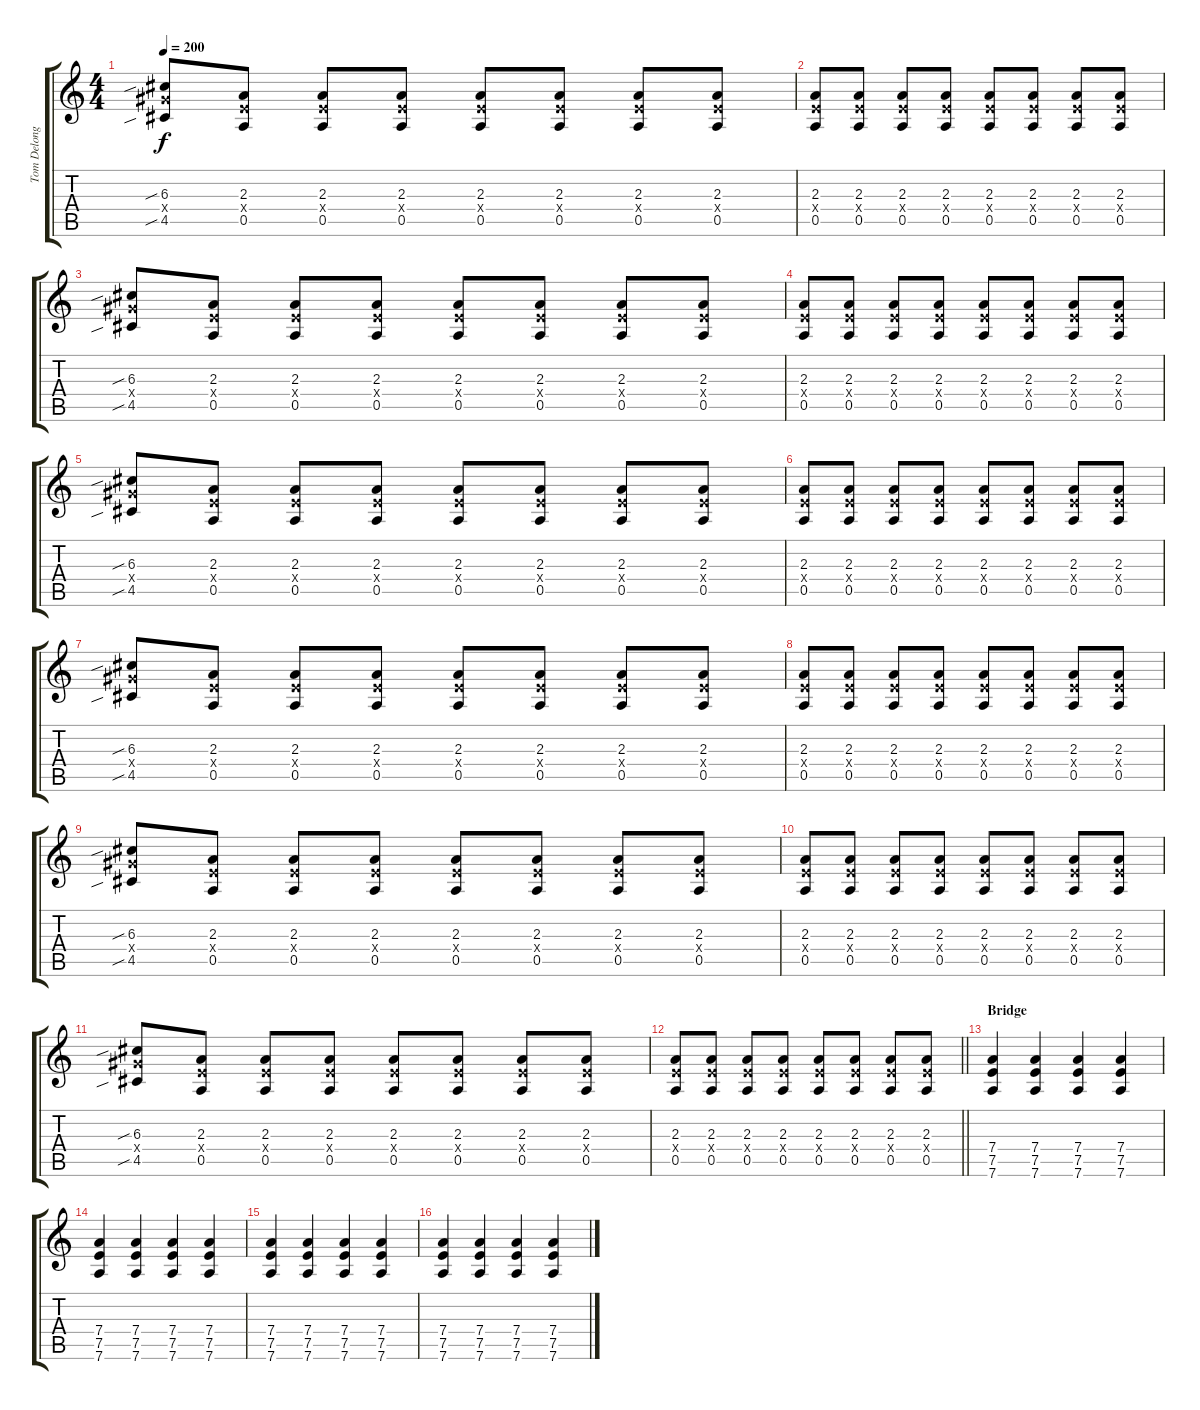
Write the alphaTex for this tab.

\track ("Tom Delonge - Guitar" "Tom Delong") {instrument distortionguitar}
\staff {score tabs}
\tuning (E4 B3 G3 D3 A2 D2) {hide}
\ts (4 4)
\tempo 200
\clef g2
\ks c
(6.3{sib} 6.4{x} 4.5{sib}).8{dy f} (2.3 2.4{x} 0.5).8 (2.3 2.4{x} 0.5).8 (2.3 2.4{x} 0.5).8 (2.3 2.4{x} 0.5).8 (2.3 2.4{x} 0.5).8 (2.3 2.4{x} 0.5).8 (2.3 2.4{x} 0.5).8 |
(2.3 2.4{x} 0.5).8 (2.3 2.4{x} 0.5).8 (2.3 2.4{x} 0.5).8 (2.3 2.4{x} 0.5).8 (2.3 2.4{x} 0.5).8 (2.3 2.4{x} 0.5).8 (2.3 2.4{x} 0.5).8 (2.3 2.4{x} 0.5).8 |
(6.3{sib} 6.4{x} 4.5{sib}).8 (2.3 2.4{x} 0.5).8 (2.3 2.4{x} 0.5).8 (2.3 2.4{x} 0.5).8 (2.3 2.4{x} 0.5).8 (2.3 2.4{x} 0.5).8 (2.3 2.4{x} 0.5).8 (2.3 2.4{x} 0.5).8 |
(2.3 2.4{x} 0.5).8 (2.3 2.4{x} 0.5).8 (2.3 2.4{x} 0.5).8 (2.3 2.4{x} 0.5).8 (2.3 2.4{x} 0.5).8 (2.3 2.4{x} 0.5).8 (2.3 2.4{x} 0.5).8 (2.3 2.4{x} 0.5).8 |
(6.3{sib} 6.4{x} 4.5{sib}).8 (2.3 2.4{x} 0.5).8 (2.3 2.4{x} 0.5).8 (2.3 2.4{x} 0.5).8 (2.3 2.4{x} 0.5).8 (2.3 2.4{x} 0.5).8 (2.3 2.4{x} 0.5).8 (2.3 2.4{x} 0.5).8 |
(2.3 2.4{x} 0.5).8 (2.3 2.4{x} 0.5).8 (2.3 2.4{x} 0.5).8 (2.3 2.4{x} 0.5).8 (2.3 2.4{x} 0.5).8 (2.3 2.4{x} 0.5).8 (2.3 2.4{x} 0.5).8 (2.3 2.4{x} 0.5).8 |
(6.3{sib} 6.4{x} 4.5{sib}).8 (2.3 2.4{x} 0.5).8 (2.3 2.4{x} 0.5).8 (2.3 2.4{x} 0.5).8 (2.3 2.4{x} 0.5).8 (2.3 2.4{x} 0.5).8 (2.3 2.4{x} 0.5).8 (2.3 2.4{x} 0.5).8 |
(2.3 2.4{x} 0.5).8 (2.3 2.4{x} 0.5).8 (2.3 2.4{x} 0.5).8 (2.3 2.4{x} 0.5).8 (2.3 2.4{x} 0.5).8 (2.3 2.4{x} 0.5).8 (2.3 2.4{x} 0.5).8 (2.3 2.4{x} 0.5).8 |
(6.3{sib} 6.4{x} 4.5{sib}).8 (2.3 2.4{x} 0.5).8 (2.3 2.4{x} 0.5).8 (2.3 2.4{x} 0.5).8 (2.3 2.4{x} 0.5).8 (2.3 2.4{x} 0.5).8 (2.3 2.4{x} 0.5).8 (2.3 2.4{x} 0.5).8 |
(2.3 2.4{x} 0.5).8 (2.3 2.4{x} 0.5).8 (2.3 2.4{x} 0.5).8 (2.3 2.4{x} 0.5).8 (2.3 2.4{x} 0.5).8 (2.3 2.4{x} 0.5).8 (2.3 2.4{x} 0.5).8 (2.3 2.4{x} 0.5).8 |
(6.3{sib} 6.4{x} 4.5{sib}).8 (2.3 2.4{x} 0.5).8 (2.3 2.4{x} 0.5).8 (2.3 2.4{x} 0.5).8 (2.3 2.4{x} 0.5).8 (2.3 2.4{x} 0.5).8 (2.3 2.4{x} 0.5).8 (2.3 2.4{x} 0.5).8 |
\barLineRight lightlight
(2.3 2.4{x} 0.5).8 (2.3 2.4{x} 0.5).8 (2.3 2.4{x} 0.5).8 (2.3 2.4{x} 0.5).8 (2.3 2.4{x} 0.5).8 (2.3 2.4{x} 0.5).8 (2.3 2.4{x} 0.5).8 (2.3 2.4{x} 0.5).8 |
\section ("" "Bridge")
(7.4 7.5 7.6).4 (7.4 7.5 7.6).4 (7.4 7.5 7.6).4 (7.4 7.5 7.6).4 |
(7.4 7.5 7.6).4 (7.4 7.5 7.6).4 (7.4 7.5 7.6).4 (7.4 7.5 7.6).4 |
(7.4 7.5 7.6).4 (7.4 7.5 7.6).4 (7.4 7.5 7.6).4 (7.4 7.5 7.6).4 |
(7.4 7.5 7.6).4 (7.4 7.5 7.6).4 (7.4 7.5 7.6).4 (7.4 7.5 7.6).4
